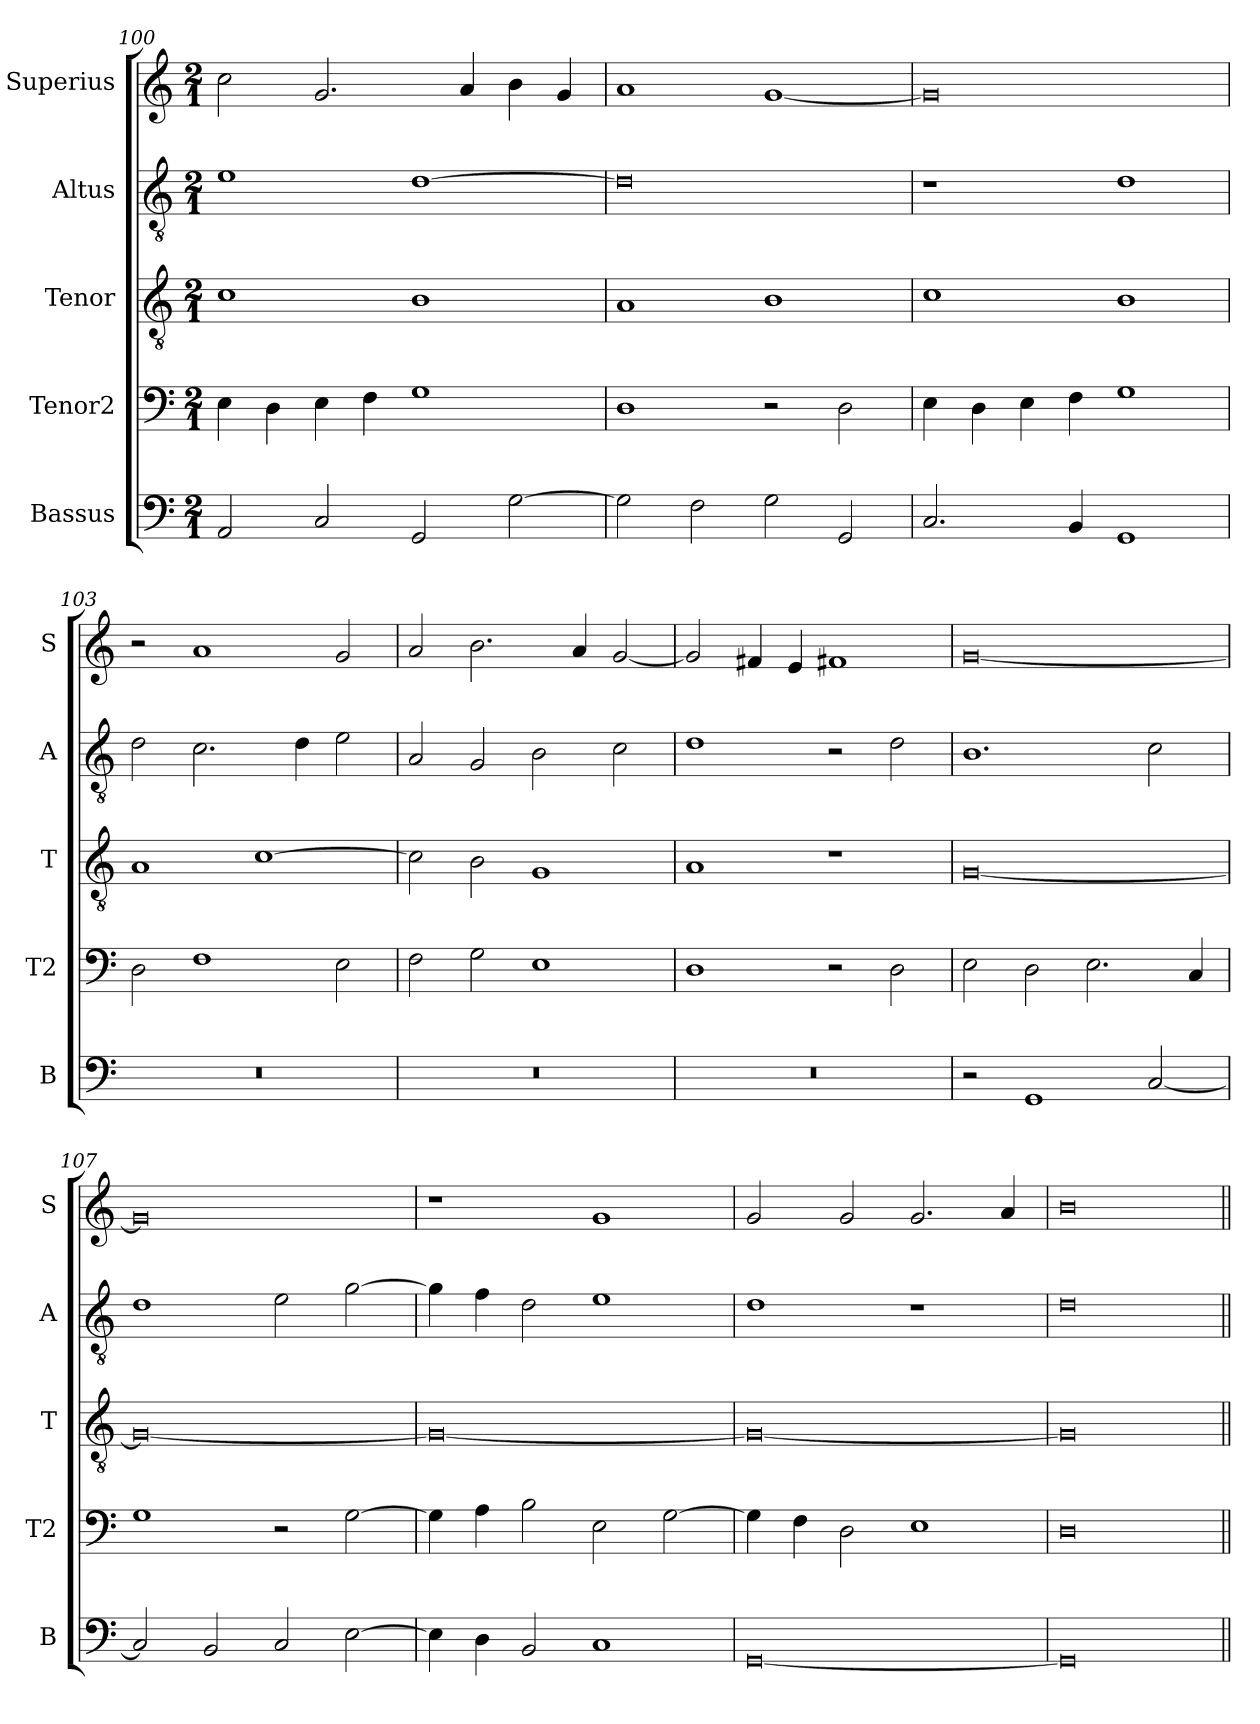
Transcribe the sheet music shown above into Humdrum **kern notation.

**kern	**kern	**kern	**kern	**kern
*part5	*part4	*part3	*part2	*part1
*staff5	*staff4	*staff3	*staff2	*staff1
*I"Bassus	*I"Tenor2	*I"Tenor	*I"Altus	*I"Superius
*I'B	*I'T2	*I'T	*I'A	*I'S
*clefF4	*clefF4	*clefGv2	*clefGv2	*clefG2
*k[]	*k[]	*k[]	*k[]	*k[]
*M2/1	*M2/1	*M2/1	*M2/1	*M2/1
=100	=100	=100	=100	=100
2AA/	4E\	1c	1e	2cc\
.	4D\	.	.	.
2C/	4E\	.	.	2.g/
.	4F\	.	.	.
2GG/	1G	1B	[1d	.
.	.	.	.	4a/
[2G\	.	.	.	4b\
.	.	.	.	4g/
=101	=101	=101	=101	=101
2G\]	1D	1A	0d]	1a
2F\	.	.	.	.
2G\	2r	1B	.	[1g
2GG/	2D\	.	.	.
=102	=102	=102	=102	=102
2.C/	4E\	1c	1r	0g]
.	4D\	.	.	.
.	4E\	.	.	.
4BB/	4F\	.	.	.
1GG	1G	1B	1d	.
=103	=103	=103	=103	=103
0r	2D\	1A	2d\	2r
.	1F	.	2.c\	1a
.	.	[1c	.	.
.	.	.	4d\	.
.	2E\	.	2e\	2g/
=104	=104	=104	=104	=104
0r	2F\	2c\]	2A/	2a/
.	2G\	2B\	2G/	2.b\
.	1E	1G	2B\	.
.	.	.	.	4a/
.	.	.	2c\	[2g/
=105	=105	=105	=105	=105
0r	1D	1A	1d	2g/]
.	.	.	.	4f#X/
.	.	.	.	4e/
.	2r	1r	2r	1f#X
.	2D\	.	2d\	.
=106	=106	=106	=106	=106
2r	2E\	[0G	1.B	[0g
1GG	2D\	.	.	.
.	2.E\	.	.	.
[2C/	.	.	2c\	.
.	4C/	.	.	.
=107	=107	=107	=107	=107
2C/]	1G	0G_	1d	0g]
2BB/	.	.	.	.
2C/	2r	.	2e\	.
[2E\	[2G\	.	[2g\	.
=108	=108	=108	=108	=108
4E\]	4G\]	0G_	4g\]	1r
4D\	4A\	.	4f\	.
2BB/	2B\	.	2d\	.
1C	2E\	.	1e	1g
.	[2G\	.	.	.
=109	=109	=109	=109	=109
[0GG	4G\]	0G_	1d	2g/
.	4F\	.	.	.
.	2D\	.	.	2g/
.	1E	.	1r	2.g/
.	.	.	.	4a/
=110	=110	=110	=110	=110
0GG]	0D	0G]	0d	0b
=||	=||	=||	=||	=||
*-	*-	*-	*-	*-
